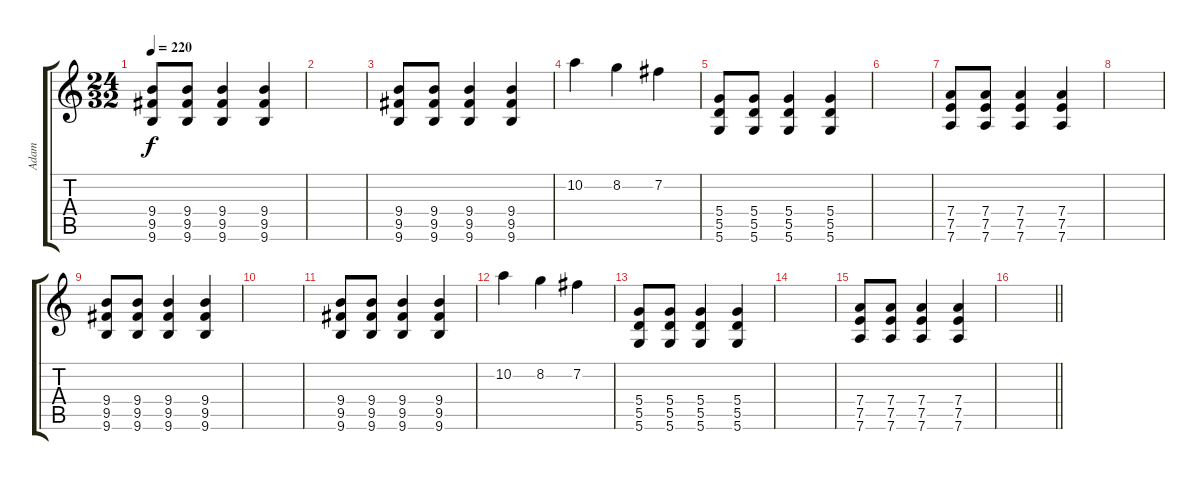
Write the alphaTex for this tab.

\track ("Adam" "Adam") {instrument electricguitarjazz}
\staff {score tabs}
\tuning (E4 B3 G3 D3 A2 D2) {hide}
\ts (24 32)
\tempo 220
\clef g2
\ks c
(9.4 9.5 9.6).8{dy f} (9.4 9.5 9.6).8 (9.4 9.5 9.6).4 (9.4 9.5 9.6).4 |
|
(9.4 9.5 9.6).8 (9.4 9.5 9.6).8 (9.4 9.5 9.6).4 (9.4 9.5 9.6).4 |
10.2.4 8.2.4 7.2.4 |
(5.4 5.5 5.6).8 (5.4 5.5 5.6).8 (5.4 5.5 5.6).4 (5.4 5.5 5.6).4 |
|
(7.4 7.5 7.6).8 (7.4 7.5 7.6).8 (7.4 7.5 7.6).4 (7.4 7.5 7.6).4 |
|
(9.4 9.5 9.6).8 (9.4 9.5 9.6).8 (9.4 9.5 9.6).4 (9.4 9.5 9.6).4 |
|
(9.4 9.5 9.6).8 (9.4 9.5 9.6).8 (9.4 9.5 9.6).4 (9.4 9.5 9.6).4 |
10.2.4 8.2.4 7.2.4 |
(5.4 5.5 5.6).8 (5.4 5.5 5.6).8 (5.4 5.5 5.6).4 (5.4 5.5 5.6).4 |
|
(7.4 7.5 7.6).8 (7.4 7.5 7.6).8 (7.4 7.5 7.6).4 (7.4 7.5 7.6).4 |
\barLineRight lightlight
